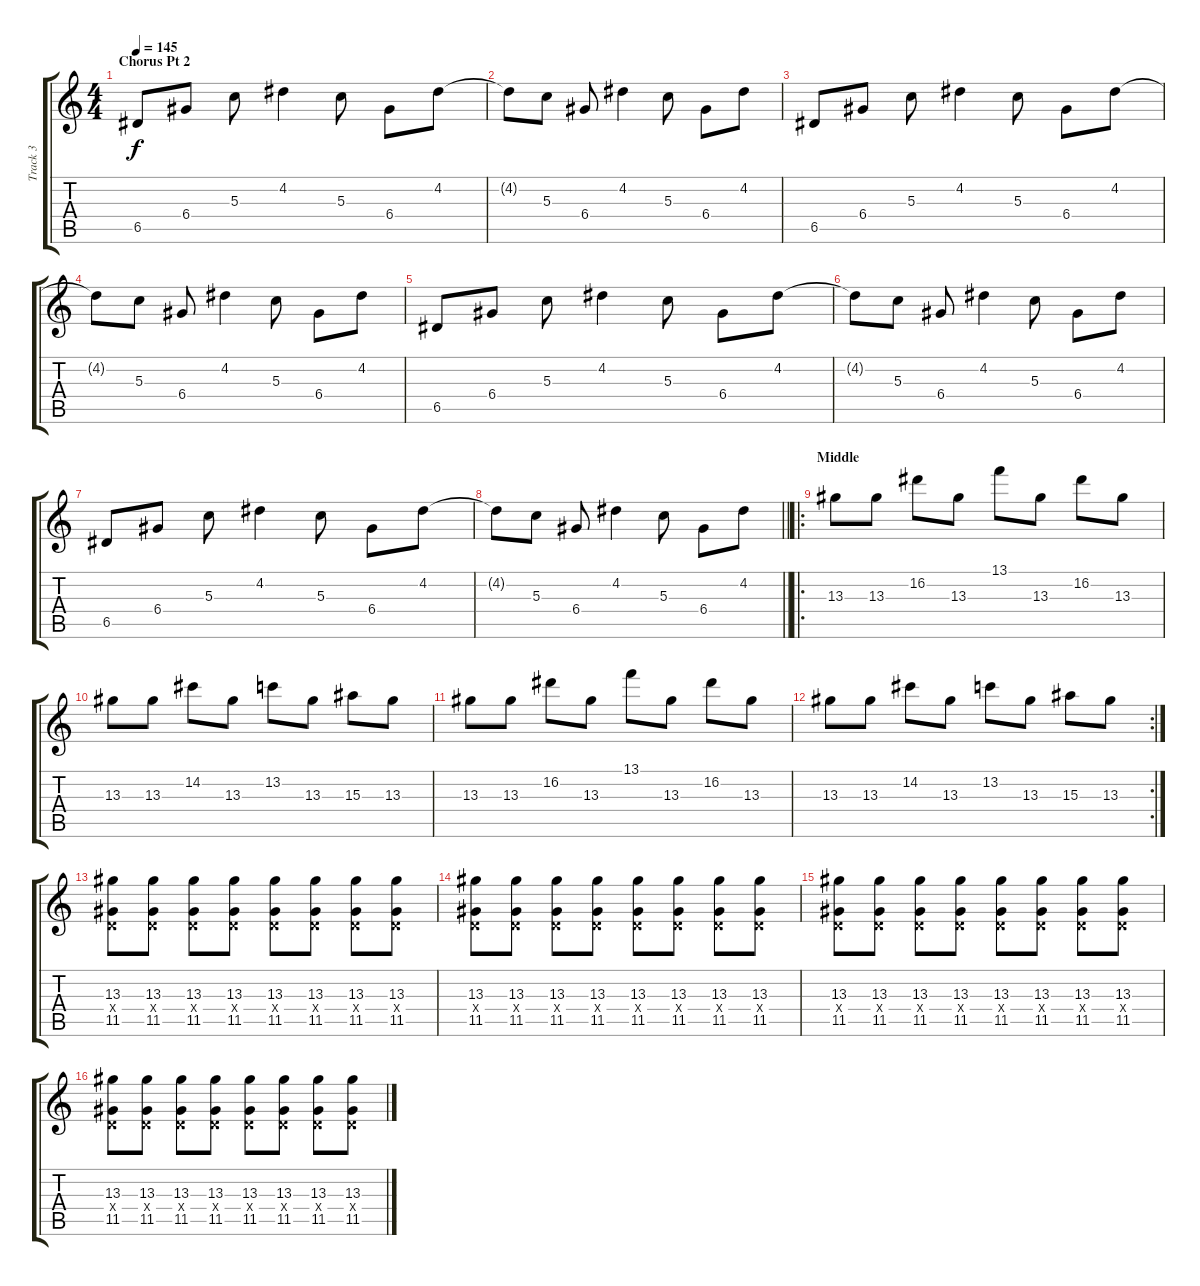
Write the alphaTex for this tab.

\track ("Track 3" "Track 3") {instrument distortionguitar}
\staff {score tabs}
\tuning (E4 B3 G3 D3 A2 D2) {hide}
\ts (4 4)
\section ("" "Chorus Pt 2")
\tempo 145
\clef g2
\ks c
6.5.8{dy f} 6.4.8 5.3.8 4.2.4 5.3.8 6.4.8 4.2.8 |
4.2{t}.8 5.3.8 6.4.8 4.2.4 5.3.8 6.4.8 4.2.8 |
6.5.8 6.4.8 5.3.8 4.2.4 5.3.8 6.4.8 4.2.8 |
4.2{t}.8 5.3.8 6.4.8 4.2.4 5.3.8 6.4.8 4.2.8 |
6.5.8 6.4.8 5.3.8 4.2.4 5.3.8 6.4.8 4.2.8 |
4.2{t}.8 5.3.8 6.4.8 4.2.4 5.3.8 6.4.8 4.2.8 |
6.5.8 6.4.8 5.3.8 4.2.4 5.3.8 6.4.8 4.2.8 |
\barLineRight lightlight
4.2{t}.8 5.3.8 6.4.8 4.2.4 5.3.8 6.4.8 4.2.8 |
\ro
\section ("" "Middle")
13.3.8 13.3.8 16.2.8 13.3.8 13.1.8 13.3.8 16.2.8 13.3.8 |
13.3.8 13.3.8 14.2.8 13.3.8 13.2.8 13.3.8 15.3.8 13.3.8 |
13.3.8 13.3.8 16.2.8 13.3.8 13.1.8 13.3.8 16.2.8 13.3.8 |
\rc 2
13.3.8 13.3.8 14.2.8 13.3.8 13.2.8 13.3.8 15.3.8 13.3.8 |
(13.3 0.4{x} 11.5).8 (13.3 0.4{x} 11.5).8 (13.3 0.4{x} 11.5).8 (13.3 0.4{x} 11.5).8 (13.3 0.4{x} 11.5).8 (13.3 0.4{x} 11.5).8 (13.3 0.4{x} 11.5).8 (13.3 0.4{x} 11.5).8 |
(13.3 0.4{x} 11.5).8 (13.3 0.4{x} 11.5).8 (13.3 0.4{x} 11.5).8 (13.3 0.4{x} 11.5).8 (13.3 0.4{x} 11.5).8 (13.3 0.4{x} 11.5).8 (13.3 0.4{x} 11.5).8 (13.3 0.4{x} 11.5).8 |
(13.3 0.4{x} 11.5).8 (13.3 0.4{x} 11.5).8 (13.3 0.4{x} 11.5).8 (13.3 0.4{x} 11.5).8 (13.3 0.4{x} 11.5).8 (13.3 0.4{x} 11.5).8 (13.3 0.4{x} 11.5).8 (13.3 0.4{x} 11.5).8 |
(13.3 0.4{x} 11.5).8 (13.3 0.4{x} 11.5).8 (13.3 0.4{x} 11.5).8 (13.3 0.4{x} 11.5).8 (13.3 0.4{x} 11.5).8 (13.3 0.4{x} 11.5).8 (13.3 0.4{x} 11.5).8 (13.3 0.4{x} 11.5).8
